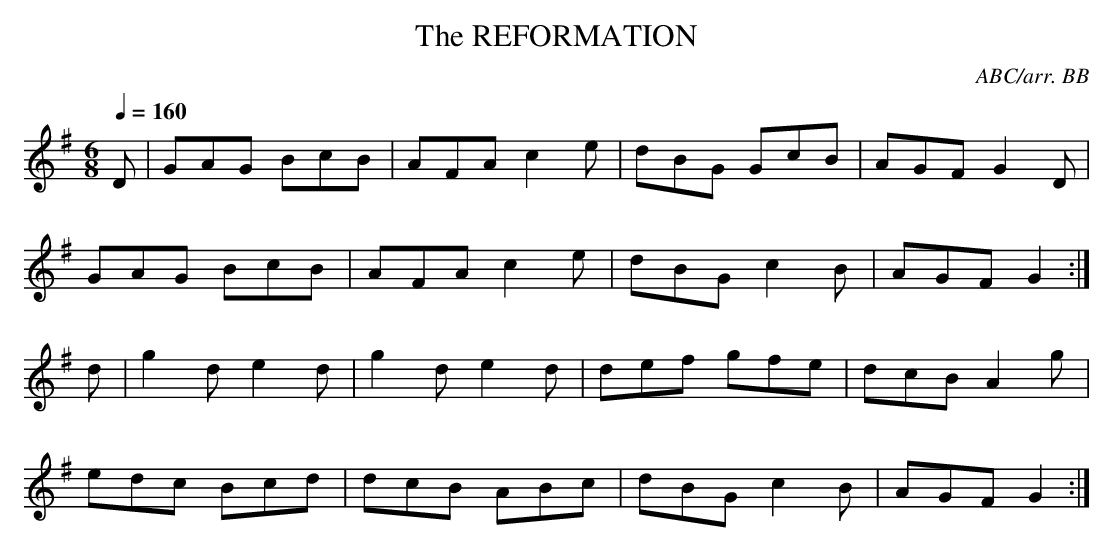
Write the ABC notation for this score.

X:1
T:REFORMATION, The
C:ABC/arr. BB
Q:1/4=160
M:6/8
L:1/8
K:G
D|GAG BcB|AFA c2e|dBG GcB|AGF G2D|
GAG BcB|AFA c2e|dBG c2B|AGF G2 :|
d|g2d e2d|g2d e2d|def gfe|dcB A2g|
edc Bcd|dcB ABc|dBG c2B|AGF G2 :|
